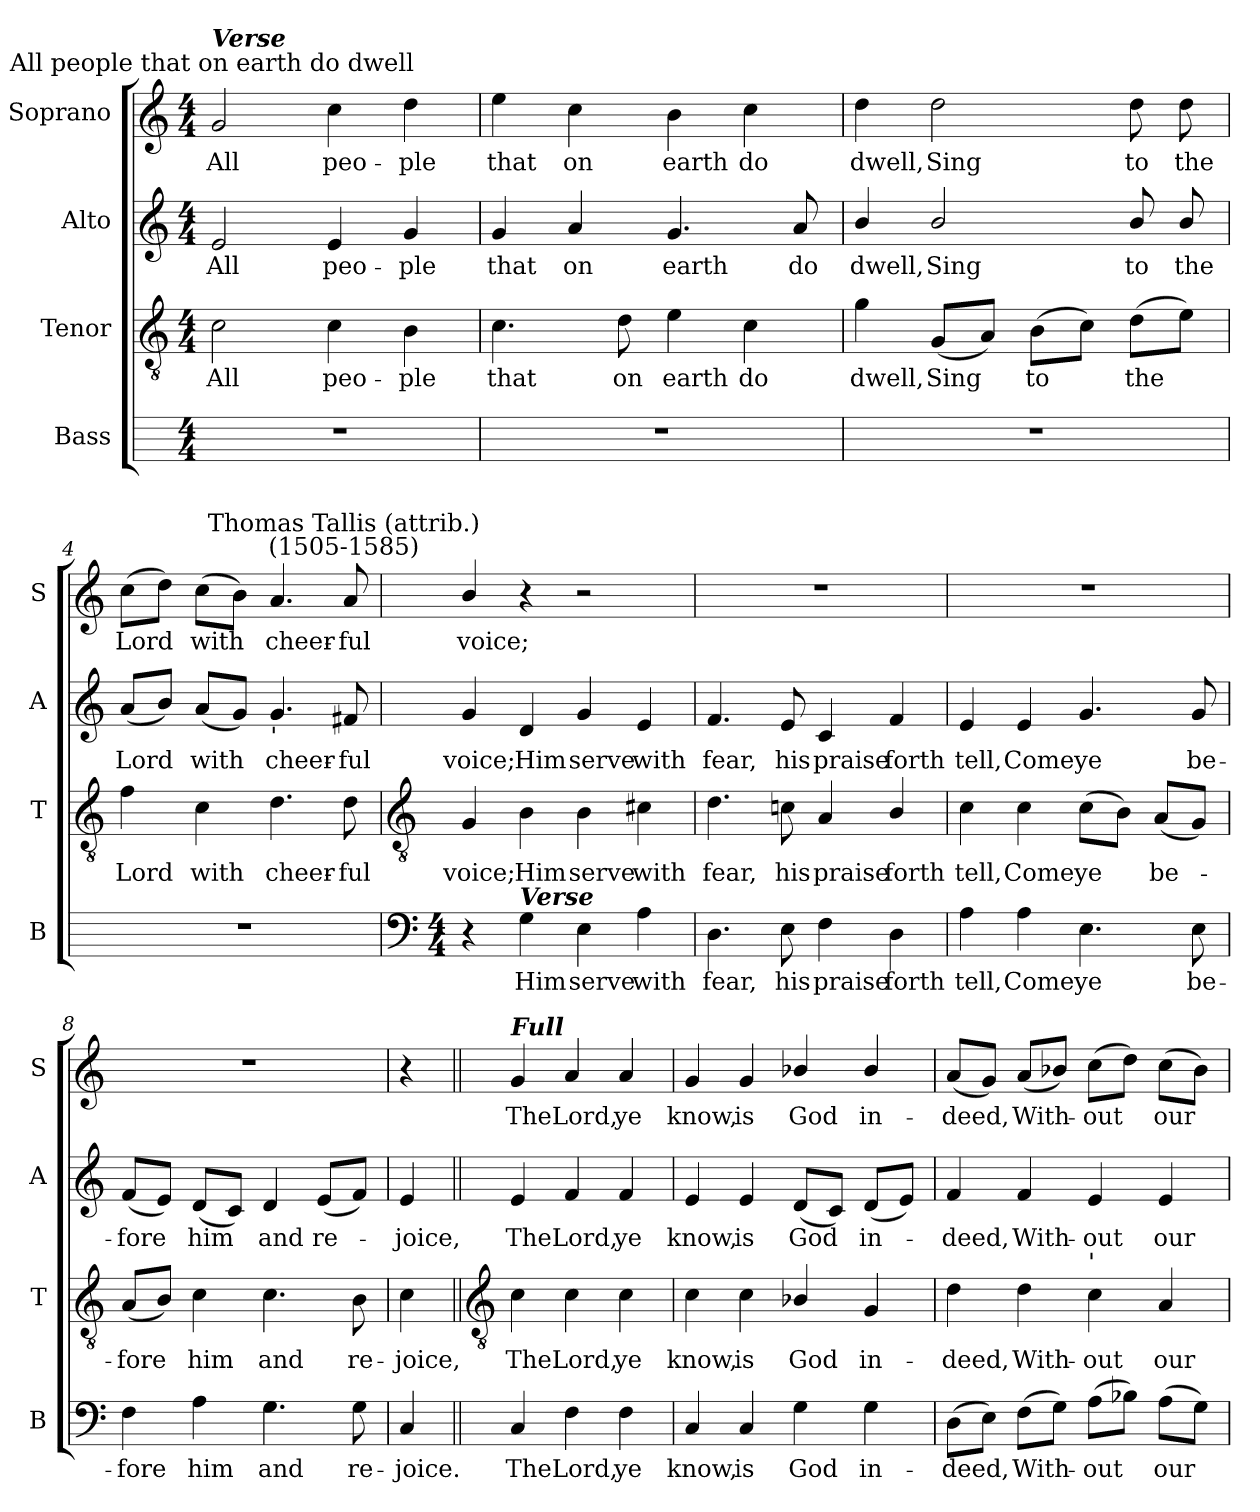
**kern	**text	**kern	**text	**kern	**text	**kern	**text
*part4	*part4	*part3	*part3	*part2	*part2	*part1	*part1
*staff4	*staff4	*staff3	*staff3	*staff2	*staff2	*staff1	*staff1
*I"Bass	*	*I"Tenor	*	*I"Alto	*	*I"Soprano	*
*I'B	*	*I'T	*	*I'A	*	*I'S	*
*	*	*clefGv2	*	*clefG2	*	*clefG2	*
*	*	*k[]	*	*k[]	*	*k[]	*
*	*	*C:	*	*C:	*	*C:	*
*M4/4	*	*M4/4	*	*M4/4	*	*M4/4	*
=1	=1	=1	=1	=1	=1	=1	=1
!	!	!	!	!	!	!LO:TX:a:cj:t=All people that on earth do dwell	!
!	!	!	!	!	!	!LO:TX:a:Bi:t=Verse	!
!	!	!	!LO:LY:b	!	!LO:LY:b	!	!LO:LY:b
1r	.	2c	All	2e	All	2g	All
!	!	!	!LO:LY:b	!	!LO:LY:b	!	!LO:LY:b
.	.	4c	peo-	4e	peo-	4cc	peo-
!	!	!	!LO:LY:b	!	!LO:LY:b	!	!LO:LY:b
.	.	4B	-ple	4g	-ple	4dd	-ple
=2	=2	=2	=2	=2	=2	=2	=2
!	!	!	!LO:LY:b	!	!LO:LY:b	!	!LO:LY:b
1r	.	4.c	that	4g	that	4ee	that
!	!	!	!	!	!LO:LY:b	!	!LO:LY:b
.	.	.	.	4a	on	4cc	on
!	!	!	!LO:LY:b	!	!	!	!
.	.	8d	on	.	.	.	.
!	!	!	!LO:LY:b	!	!LO:LY:b	!	!LO:LY:b
.	.	4e	earth	4.g	earth	4b	earth
!	!	!	!LO:LY:b	!	!	!	!LO:LY:b
.	.	4c	do	.	.	4cc	do
!	!	!	!	!	!LO:LY:b	!	!
.	.	.	.	8a	do	.	.
=3	=3	=3	=3	=3	=3	=3	=3
!	!	!	!LO:LY:b	!	!LO:LY:b	!	!LO:LY:b
1r	.	4g	dwell,	4b/	dwell,	4dd	dwell,
!	!	!	!LO:LY:b	!	!LO:LY:b	!	!LO:LY:b
.	.	(<8GL	Sing	2b/	Sing	2dd	Sing
.	.	8AJ)	.	.	.	.	.
!	!	!	!LO:LY:b	!	!	!	!
.	.	(>8BL	to	.	.	.	.
.	.	8cJ)	.	.	.	.	.
!	!	!	!LO:LY:b	!	!LO:LY:b	!	!LO:LY:b
.	.	(>8dL	the	8b/	to	8dd	to
!	!	!	!	!	!LO:LY:b	!	!LO:LY:b
.	.	8eJ)	.	8b/	the	8dd	the
=4	=4	=4	=4	=4	=4	=4	=4
!	!	!	!LO:LY:b	!	!LO:LY:b	!	!LO:LY:b
1r	.	4f	Lord	(<8aL	Lord	(>8ccL	Lord
.	.	.	.	8bJ)	.	8ddJ)	.
!	!	!	!LO:LY:b	!	!LO:LY:b	!	!LO:LY:b
.	.	4c	with	(<8aL	with	(>8ccL	with
.	.	.	.	8gJ)	.	8bJ)	.
!	!	!	!	!LO:TX:b:t='	!	!	!
!	!	!	!LO:LY:b	!	!LO:LY:b	!	!LO:LY:b
.	.	4.d	cheer-	4.g	cheer-	4.a	cheer-
!	!	!	!	!	!	!LO:TX:a:cj:t=Thomas Tallis (attrib.)\n(1505-1585)	!
!	!	!	!LO:LY:b	!	!LO:LY:b	!	!LO:LY:b
.	.	8d	-ful	8f#X	-ful	8a	-ful
!!LO:LB:g=z
=5	=5	=5	=5	=5	=5	=5	=5
*clefF4	*	*clefGv2	*	*	*	*	*
*k[]	*	*	*	*	*	*	*
*C:	*	*	*	*	*	*	*
*M4/4	*	*	*	*	*	*	*
!	!	!	!LO:LY:b	!	!LO:LY:b	!	!LO:LY:b
4r	.	4G	voice;	4g	voice;	4b/	voice;
!LO:TX:a:Bi:t=Verse	!	!	!	!	!	!	!
!	!LO:LY:b	!	!LO:LY:b	!	!LO:LY:b	!	!
4G	Him	4B	Him	4d	Him	4r	.
!	!LO:LY:b	!	!LO:LY:b	!	!LO:LY:b	!	!
4E	serve	4B	serve	4g	serve	2r	.
!	!LO:LY:b	!	!LO:LY:b	!	!LO:LY:b	!	!
4A	with	4c#X	with	4e	with	.	.
=6	=6	=6	=6	=6	=6	=6	=6
!	!LO:LY:b	!	!LO:LY:b	!	!LO:LY:b	!	!
4.D	fear,	4.d	fear,	4.f	fear,	1r	.
!	!LO:LY:b	!	!LO:LY:b	!	!LO:LY:b	!	!
8E	his	8cn	his	8e	his	.	.
!	!LO:LY:b	!	!LO:LY:b	!	!LO:LY:b	!	!
4F	praise	4A	praise	4c	praise	.	.
!	!LO:LY:b	!	!LO:LY:b	!	!LO:LY:b	!	!
4D	forth	4B/	forth	4f	forth	.	.
=7	=7	=7	=7	=7	=7	=7	=7
!	!LO:LY:b	!	!LO:LY:b	!	!LO:LY:b	!	!
4A	tell,	4c	tell,	4e	tell,	1r	.
!	!LO:LY:b	!	!LO:LY:b	!	!LO:LY:b	!	!
4A	Come	4c	Come	4e	Come	.	.
!	!LO:LY:b	!	!LO:LY:b	!	!LO:LY:b	!	!
4.E	ye	(>8cL	ye	4.g	ye	.	.
.	.	8BJ)	.	.	.	.	.
!	!	!	!LO:LY:b	!	!	!	!
.	.	(<8AL	be-	.	.	.	.
!	!LO:LY:b	!	!	!	!LO:LY:b	!	!
8E	be-	8GJ)	.	8g	be-	.	.
=8	=8	=8	=8	=8	=8	=8	=8
!	!LO:LY:b	!	!LO:LY:b	!	!LO:LY:b	!	!
4F	-fore	(<8AL	fore	(<8fL	-fore	1r	.
.	.	8BJ)	.	8eJ)	.	.	.
!	!LO:LY:b	!	!LO:LY:b	!	!LO:LY:b	!	!
4A	him	4c	him	(<8dL	him	.	.
.	.	.	.	8cJ)	.	.	.
!	!LO:LY:b	!	!LO:LY:b	!	!LO:LY:b	!	!
4.G	and	4.c	and	4d	and	.	.
!	!	!	!	!	!LO:LY:b	!	!
.	.	.	.	(<8eL	re-	.	.
!	!LO:LY:b	!	!LO:LY:b	!	!	!	!
8G	re-	8B	re-	8fJ)	.	.	.
=9	=9	=9	=9	=9	=9	=9	=9
!	!LO:LY:b	!	!LO:LY:b	!	!LO:LY:b	!	!
4C	-joice.	4c	-joice,	4e	joice,	4r	.
!!LO:LB:g=z
=10||	=10||	=10||	=10||	=10||	=10||	=10||	=10||
*	*	*clefGv2	*	*	*	*	*
!	!	!	!	!	!	!LO:TX:a:Bi:t=Full	!
!	!LO:LY:b	!	!LO:LY:b	!	!LO:LY:b	!	!LO:LY:b
4C	The	4c	The	4e	The	4g	The
!	!LO:LY:b	!	!LO:LY:b	!	!LO:LY:b	!	!LO:LY:b
4F	Lord,	4c	Lord,	4f	Lord,	4a	Lord,
!	!LO:LY:b	!	!LO:LY:b	!	!LO:LY:b	!	!LO:LY:b
4F	ye	4c	ye	4f	ye	4a	ye
=11	=11	=11	=11	=11	=11	=11	=11
!	!LO:LY:b	!	!LO:LY:b	!	!LO:LY:b	!	!LO:LY:b
4C	know,	4c	know,	4e	know,	4g	know,
!	!LO:LY:b	!	!LO:LY:b	!	!LO:LY:b	!	!LO:LY:b
4C	is	4c	is	4e	is	4g	is
!	!LO:LY:b	!	!LO:LY:b	!	!LO:LY:b	!	!LO:LY:b
4G	God	4B-X/	God	(<8dL	God	4b-X/	God
.	.	.	.	8cJ)	.	.	.
!	!LO:LY:b	!	!LO:LY:b	!	!LO:LY:b	!	!LO:LY:b
4G	in-	4G	in-	(<8dL	in-	4b-/	in-
.	.	.	.	8eJ)	.	.	.
=12	=12	=12	=12	=12	=12	=12	=12
!	!LO:LY:b	!	!LO:LY:b	!	!LO:LY:b	!	!LO:LY:b
(>8DL	-deed,	4d	-deed,	4f	deed,	(<8aL	-deed,
8EJ)	.	.	.	.	.	8gJ)	.
!	!LO:LY:b	!	!LO:LY:b	!	!LO:LY:b	!	!LO:LY:b
(>8FL	With-	4d	With-	4f	With-	(<8aL	With-
8GJ)	.	.	.	.	.	8b-XJ)	.
!	!	!LO:TX:a:t='	!	!	!	!	!
!	!LO:LY:b	!	!LO:LY:b	!	!LO:LY:b	!	!LO:LY:b
(>8AL	out	4c	-out	4e	-out	(>8ccL	out
8B-XJ)	.	.	.	.	.	8ddJ)	.
!	!LO:LY:b	!	!LO:LY:b	!	!LO:LY:b	!	!LO:LY:b
(>8AL	our	4A	our	4e	our	(>8ccL	our
8GJ)	.	.	.	.	.	8b-J)	.
=	=	=	=	=	=	=	=
*-	*-	*-	*-	*-	*-	*-	*-
